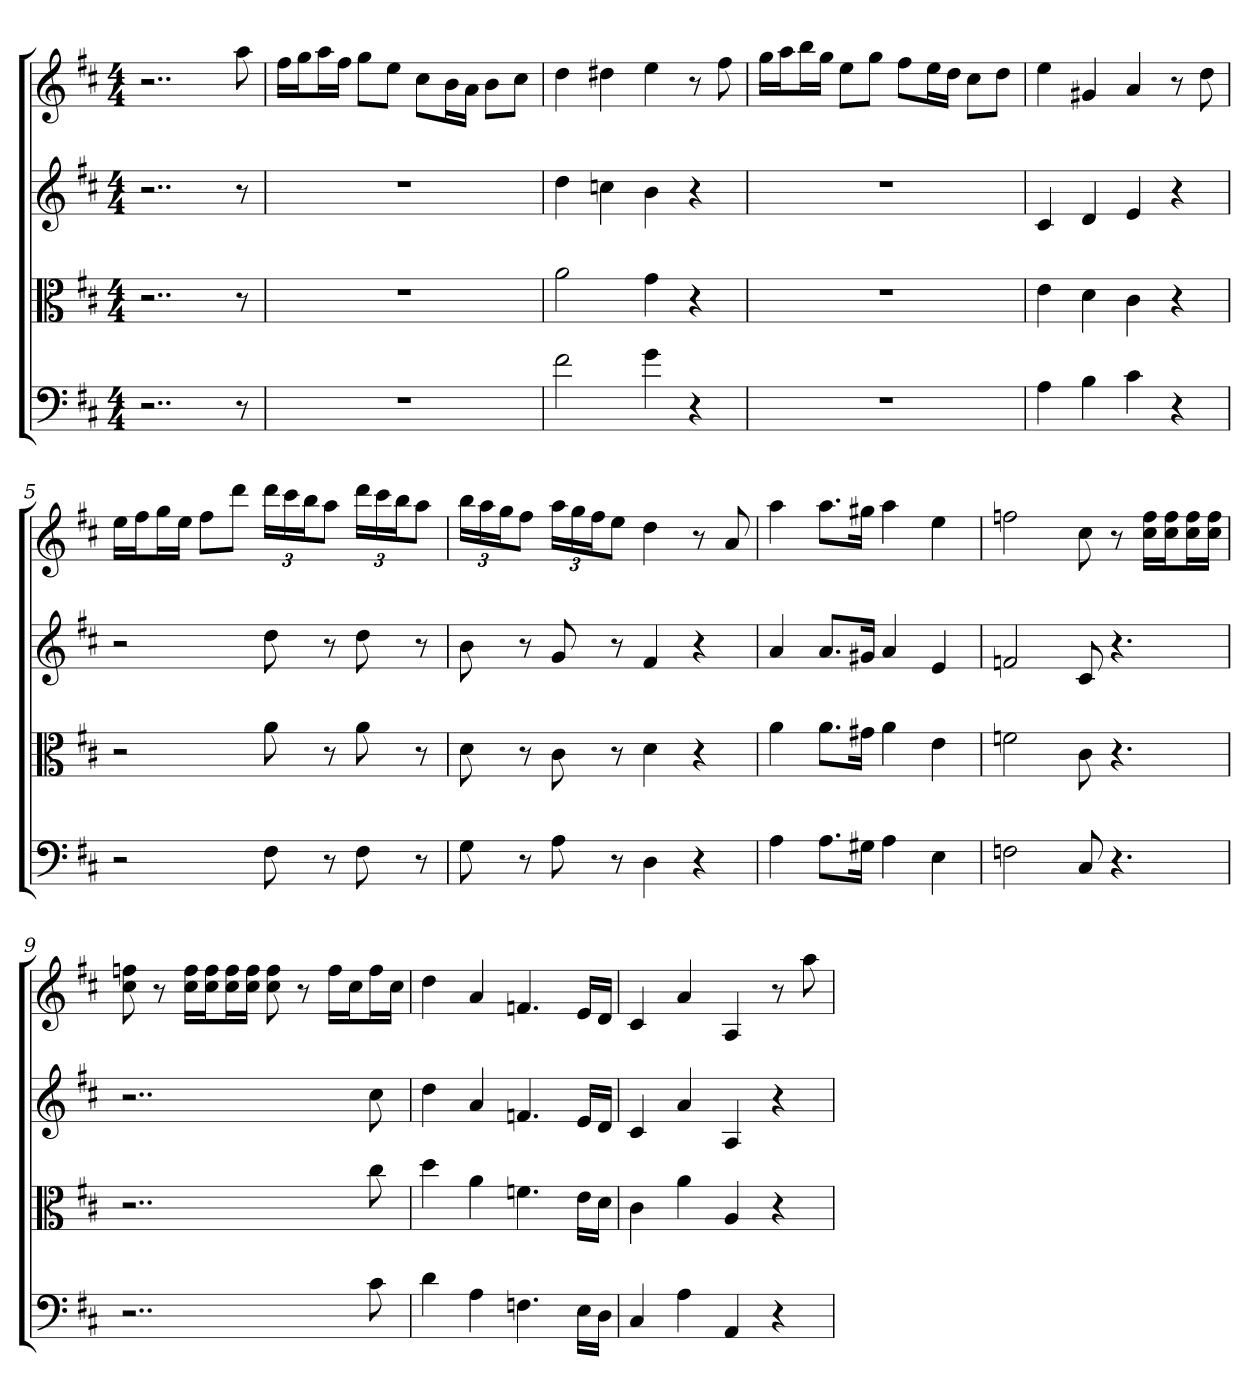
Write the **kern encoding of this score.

**kern	**kern	**kern	**kern
*part4	*part3	*part2	*part1
*staff4	*staff3	*staff2	*staff1
*clefF4	*clefC3	*	*
*k[f#c#]	*k[f#c#]	*k[f#c#]	*k[f#c#]
*D:	*D:	*D:	*D:
*M4/4	*M4/4	*M4/4	*M4/4
=	=	=	=
2..r	2..r	2..r	2..r
8r	8r	8r	8aa
=1	=1	=1	=1
1r	1r	1r	16ff#LL
.	.	.	16ggJ
.	.	.	16aaL
.	.	.	16ff#JJ
.	.	.	8ggL
.	.	.	8eeJ
.	.	.	8cc#L
.	.	.	16bL
.	.	.	16aJJ
.	.	.	8bL
.	.	.	8cc#J
=2	=2	=2	=2
2f#	2a	4dd	4dd
.	.	4ccn	4dd#X
4g	4g	4b	4ee
4r	4r	4r	8r
.	.	.	8ff#
=3	=3	=3	=3
1r	1r	1r	16ggLL
.	.	.	16aaJ
.	.	.	16bbL
.	.	.	16ggJJ
.	.	.	8eeL
.	.	.	8ggJ
.	.	.	8ff#L
.	.	.	16eeL
.	.	.	16ddJJ
.	.	.	8cc#L
.	.	.	8ddJ
=4	=4	=4	=4
4A	4e	4c#	4ee
4B	4d	4d	4g#X
4c#	4c#	4e	4a
4r	4r	4r	8r
.	.	.	8dd
=5	=5	=5	=5
2r	2r	2r	16eeLL
.	.	.	16ff#J
.	.	.	16ggL
.	.	.	16eeJJ
.	.	.	8ff#L
.	.	.	8dddJ
8F#	8a	8dd	24dddLL
.	.	.	24ccc#
.	.	.	24bbJ
8r	8r	8r	8aaJ
8F#	8a	8dd	24dddLL
.	.	.	24ccc#
.	.	.	24bbJ
8r	8r	8r	8aaJ
=6	=6	=6	=6
8G	8d	8b	24bbLL
.	.	.	24aa
.	.	.	24ggJ
8r	8r	8r	8ff#J
8A	8c#	8g	24aaLL
.	.	.	24gg
.	.	.	24ff#J
8r	8r	8r	8eeJ
4D	4d	4f#	4dd
4r	4r	4r	8r
.	.	.	8a
=7	=7	=7	=7
4A	4a	4a	4aa
8.A\L	8.a\L	8.aL	8.aaL
16G#X\Jk	16g#X\Jk	16g#XJk	16gg#XJk
4A	4a	4a	4aa
4E	4e	4e	4ee
=8	=8	=8	=8
2Fn	2fn	2fn	2ffn
8C#	8c#	8c#	8cc#
4.r	4.r	4.r	8r
.	.	.	16cc# 16ffLL
.	.	.	16cc# 16ffJ
.	.	.	16cc# 16ffL
.	.	.	16cc# 16ffJJ
=9	=9	=9	=9
2..r	2..r	2..r	8cc# 8ffn
.	.	.	8r
.	.	.	16cc# 16ffLL
.	.	.	16cc# 16ffJ
.	.	.	16cc# 16ffL
.	.	.	16cc# 16ffJJ
.	.	.	8cc# 8ff
.	.	.	8r
.	.	.	16ffLL
.	.	.	16cc#J
8c#	8cc#	8cc#	16ffL
.	.	.	16cc#JJ
=10	=10	=10	=10
4d	4dd	4dd	4dd
4A	4a	4a	4a
4.Fn	4.fn	4.fn	4.fn
16E\LL	16e\LL	16eLL	16eLL
16D\JJ	16d\JJ	16dJJ	16dJJ
=11	=11	=11	=11
4C#	4c#	4c#	4c#
4A	4a	4a	4a
4AA	4A	4A	4A
4r	4r	4r	8r
.	.	.	8aa
=	=	=	=
*-	*-	*-	*-
